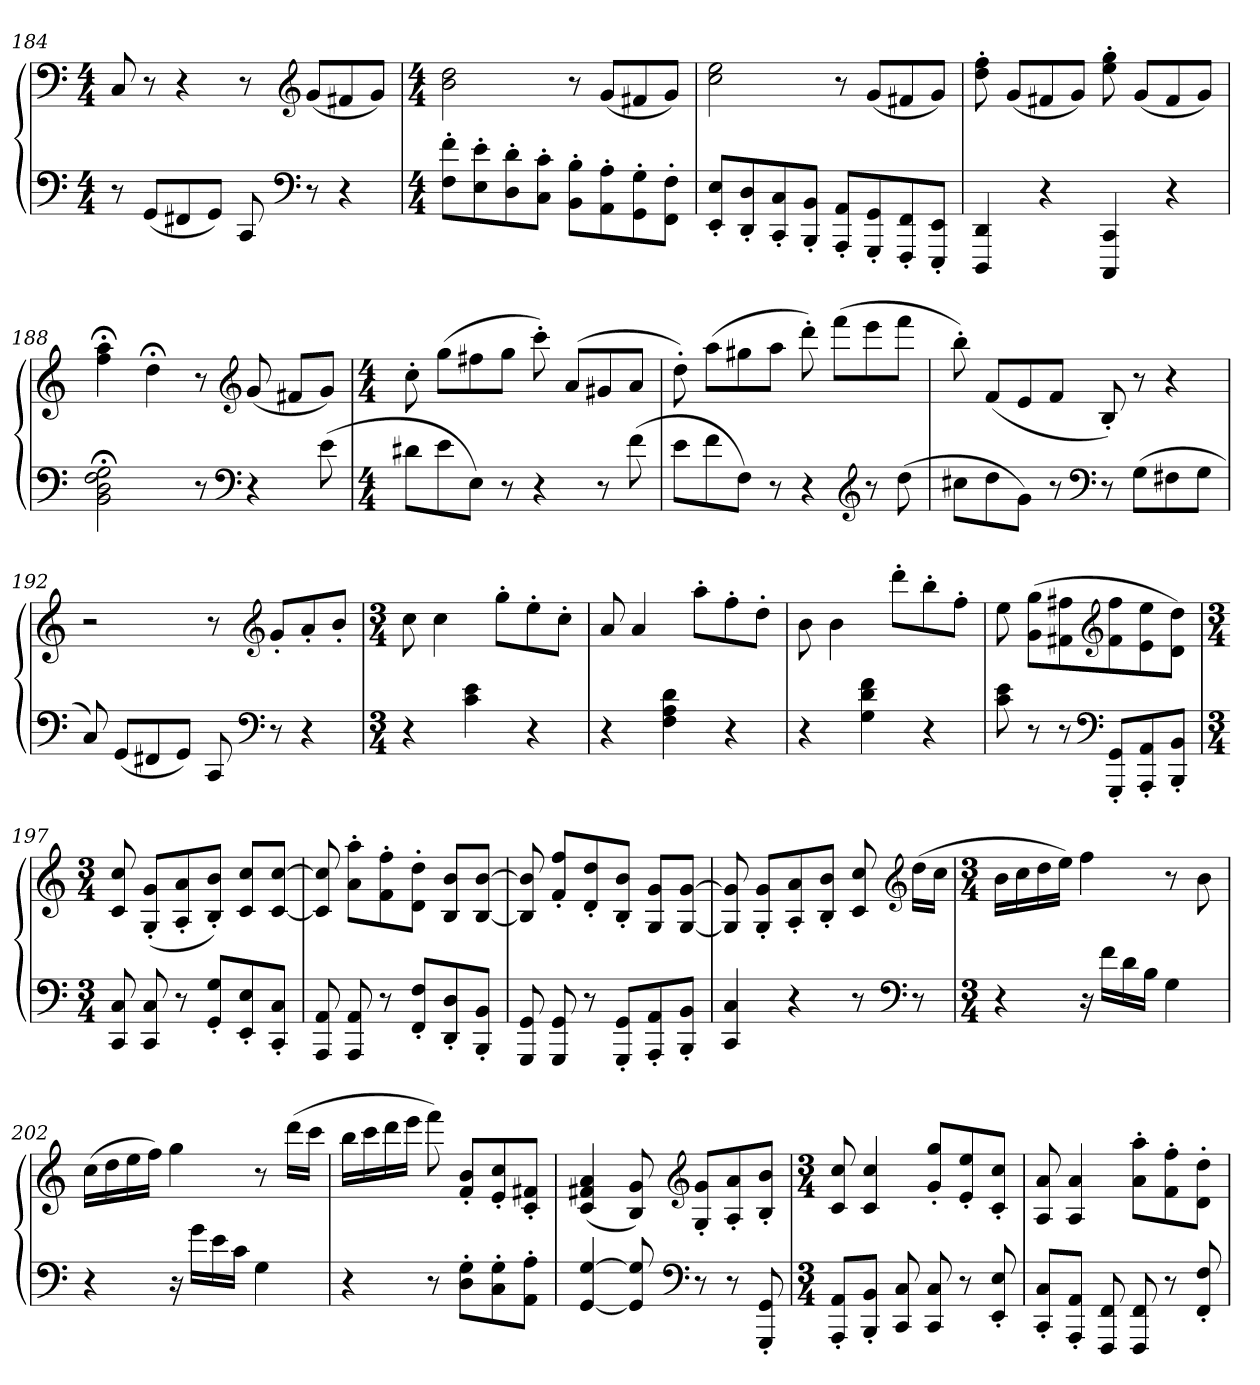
**kern	**kern
*part1	*part1
*staff2	*staff1
*clefF4	*clefF4
*k[]	*k[]
*C:	*C:
*M4/4	*M4/4
=184	=184
8r	8C
(8GGL	8r
8FF#X	4r
8GGJ)	.
8CC	8r
*clefF4	*clefG2
*k[]	*k[]
*C:	*C:
8r	(8gL
4r	8f#X
.	8gJ)
=185	=185
*M4/4	*M4/4
8F' 8f'L	2b 2dd
8E' 8e'	.
8D' 8d'	.
8C' 8c'J	.
8BB' 8B'L	8r
8AA' 8A'	(8gL
8GG' 8G'	8f#X
8FF' 8F'J	8gJ)
=186	=186
8EE' 8E'L	2cc 2ee
8DD' 8D'	.
8CC' 8C'	.
8BBB' 8BB'J	.
8AAA' 8AA'L	8r
8GGG' 8GG'	(8gL
8FFF' 8FF'	8f#X
8EEE' 8EE'J	8gJ)
=187	=187
4DDD 4DD	8dd' 8ff'
.	(8gL
4r	8f#X
.	8gJ)
4CCC 4CC	8ee' 8gg'
.	(8gL
4r	8f#
.	8gJ)
=188	=188
2BB;< 2D;< 2F;< 2G;<	4ff;< 4aa;<
.	4dd;<
8r	8r
*clefF4	*clefG2
*k[]	*k[]
*C:	*C:
4r	(8g
.	8f#XL
(8e	8gJ)
=189	=189
*M4/4	*M4/4
8d#XL	8cc'
8e	(8ggL
8EJ)	8ff#X
8r	8ggJ
4r	8ccc')
.	(8aL
8r	8g#X
(8f	8aJ
=190	=190
8eL	8dd')
8f	(8aaL
8FJ)	8gg#X
8r	8aaJ
4r	8ddd')
.	(8fffL
*clefG2	*
8r	8eee
(8dd	8fffJ
=191	=191
8cc#XL	8bb')
8dd	(8fL
8gJ)	8e
8r	8fJ
*clefF4	*
8r	8B')
(8GL	8r
8F#X	4r
8GJ	.
=192	=192
8C)	2r
(8GGL	.
8FF#X	.
8GGJ)	.
8CC	8r
*clefF4	*clefG2
*k[]	*k[]
*C:	*C:
8r	8g'L
4r	8a'
.	8b'J
=193	=193
*M3/4	*M3/4
4r	8cc
.	4cc
4c 4e	.
.	8gg'L
4r	8ee'
.	8cc'J
=194	=194
4r	8a
.	4a
4F 4A 4d	.
.	8aa'L
4r	8ff'
.	8dd'J
=195	=195
4r	8b
.	4b
4G 4d 4f	.
.	8ddd'L
4r	8bb'
.	8ff'J
=196	=196
8c 8e	8ee
8r	(8g 8ggL
8r	8f#X 8ff#X
*clefF4	*clefG2
*k[]	*k[]
*C:	*C:
8GGG' 8GG'L	8f 8ff
8AAA' 8AA'	8e 8ee
8BBB' 8BB'J	8d 8ddJ)
=197	=197
*M3/4	*M3/4
8CC 8C	8c 8cc
8CC 8C	(8G' 8g'L
8r	8A' 8a'
8GG' 8G'L	8B' 8b'J)
8EE' 8E'	8c 8ccL
8CC' 8C'J	[8c [8ccJ
=198	=198
8AAA 8AA	8c] 8cc]
8AAA 8AA	8a' 8aa'L
8r	8f' 8ff'
8FF' 8F'L	8d' 8dd'J
8DD' 8D'	8B 8bL
8BBB' 8BB'J	[8B [8bJ
=199	=199
8GGG 8GG	8B] 8b]
8GGG 8GG	8f' 8ff'L
8r	8d' 8dd'
8GGG' 8GG'L	8B' 8b'J
8AAA' 8AA'	8G 8gL
8BBB' 8BB'J	[8G [8gJ
=200	=200
4CC 4C	8G] 8g]
.	8G' 8g'L
4r	8A' 8a'
.	8B' 8b'J
8r	8c 8cc
*clefF4	*clefG2
*k[]	*k[]
*C:	*C:
8r	(16ddLL
.	16ccJJ
=201	=201
*M3/4	*M3/4
4r	16bLL
.	16cc
.	16dd
.	16eeJJ)
16r	4ff
16fLL	.
16d	.
16BJJ	.
4G	8r
.	8b
=202	=202
4r	(16ccLL
.	16dd
.	16ee
.	16ffJJ)
16r	4gg
16gLL	.
16e	.
16cJJ	.
4G	8r
.	(16dddLL
.	16cccJJ
=203	=203
4r	16bbLL
.	16ccc
.	16ddd
.	16eeeJJ
8r	8fff)
8D' 8G'L	8f' 8b'L
8C' 8G'	8e' 8cc'
8AA' 8A'J	8c' 8f#X'J
=204	=204
[4GG [4G	(4c 4f#X 4a
8GG] 8G]	8B 8g)
*clefF4	*clefG2
*k[]	*k[]
*C:	*C:
8r	8G' 8g'L
8r	8A' 8a'
8GGG' 8GG'	8B' 8b'J
=205	=205
*M3/4	*M3/4
8AAA' 8AA'L	8c 8cc
8BBB' 8BB'J	4c 4cc
8CC 8C	.
8CC 8C	8g' 8gg'L
8r	8e' 8ee'
8EE' 8E'	8c' 8cc'J
=206	=206
8CC' 8C'L	8A 8a
8AAA' 8AA'J	4A 4a
8FFF 8FF	.
8FFF 8FF	8a' 8aa'L
8r	8f' 8ff'
8FF' 8F'	8d' 8dd'J
=	=
*-	*-
